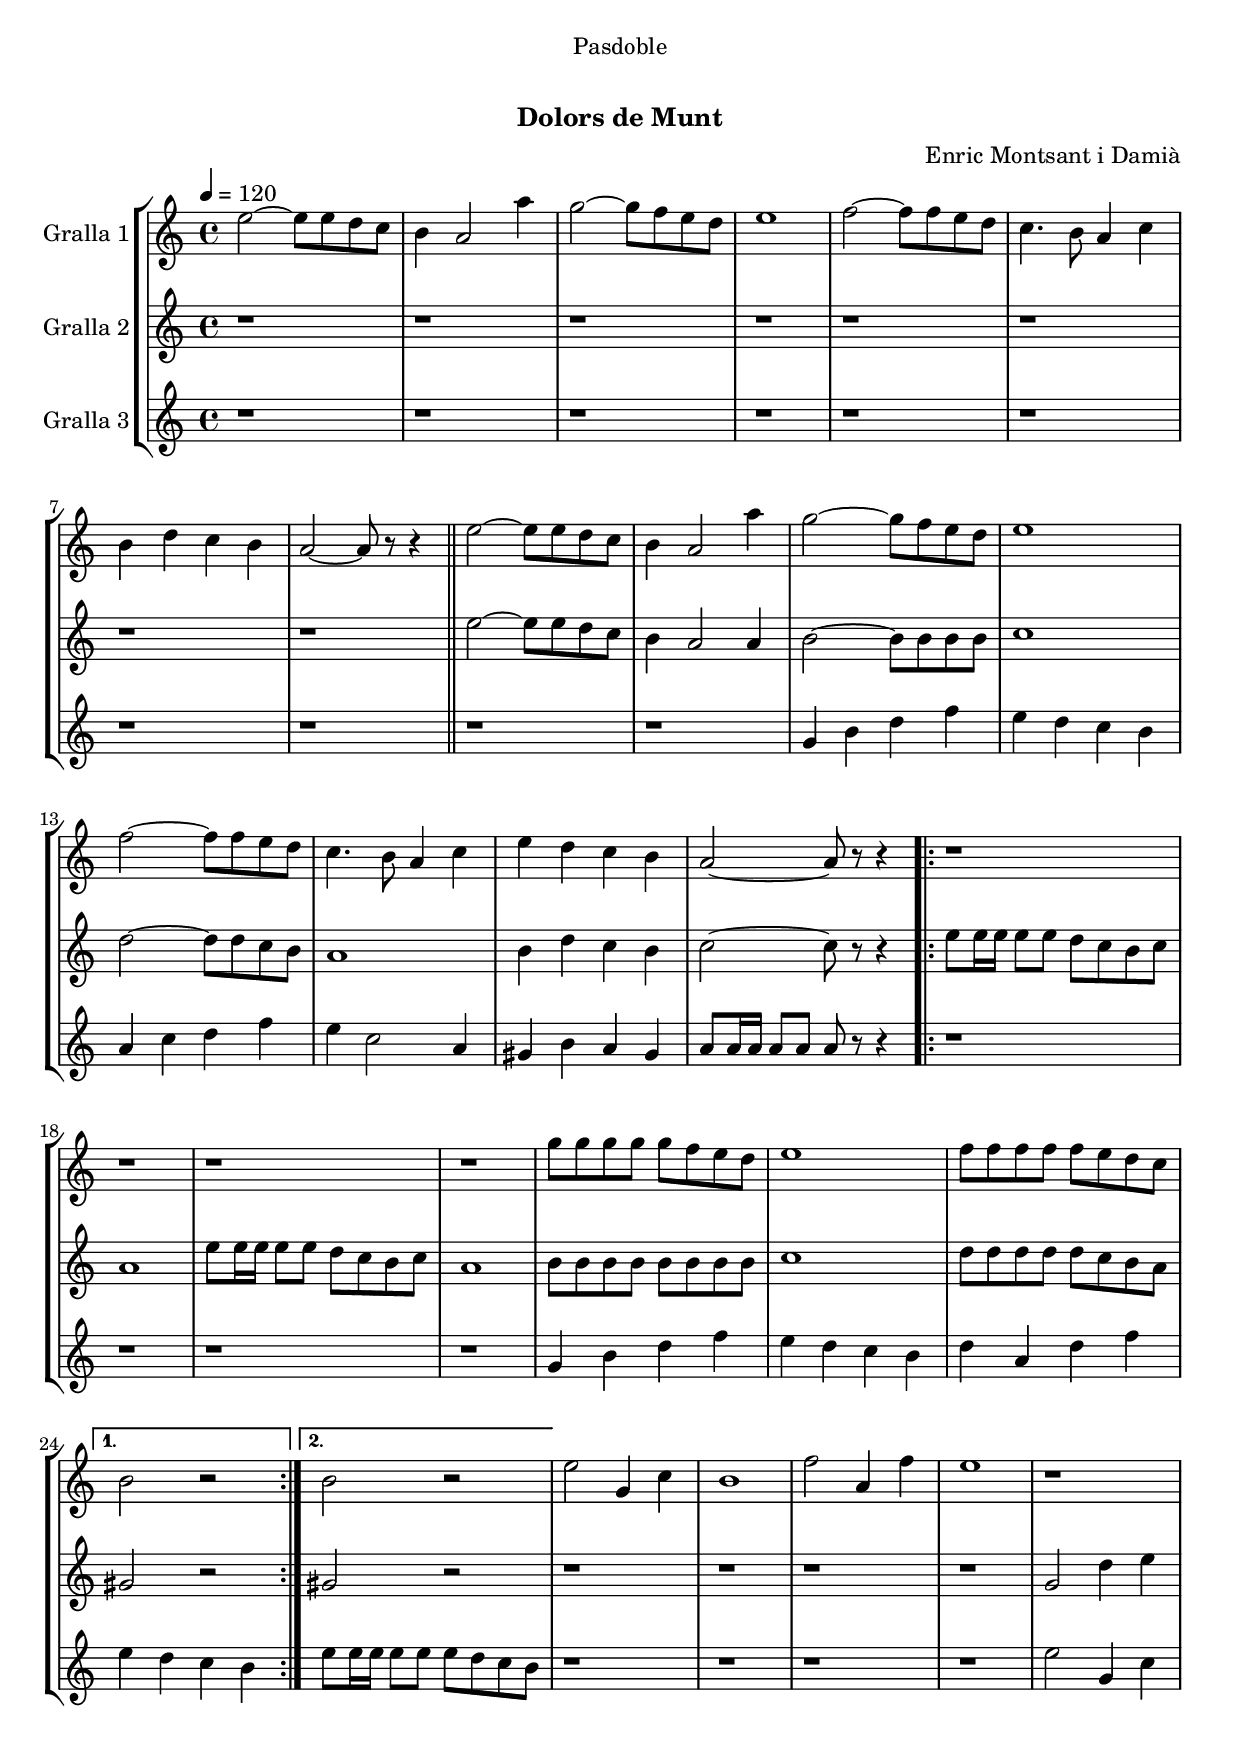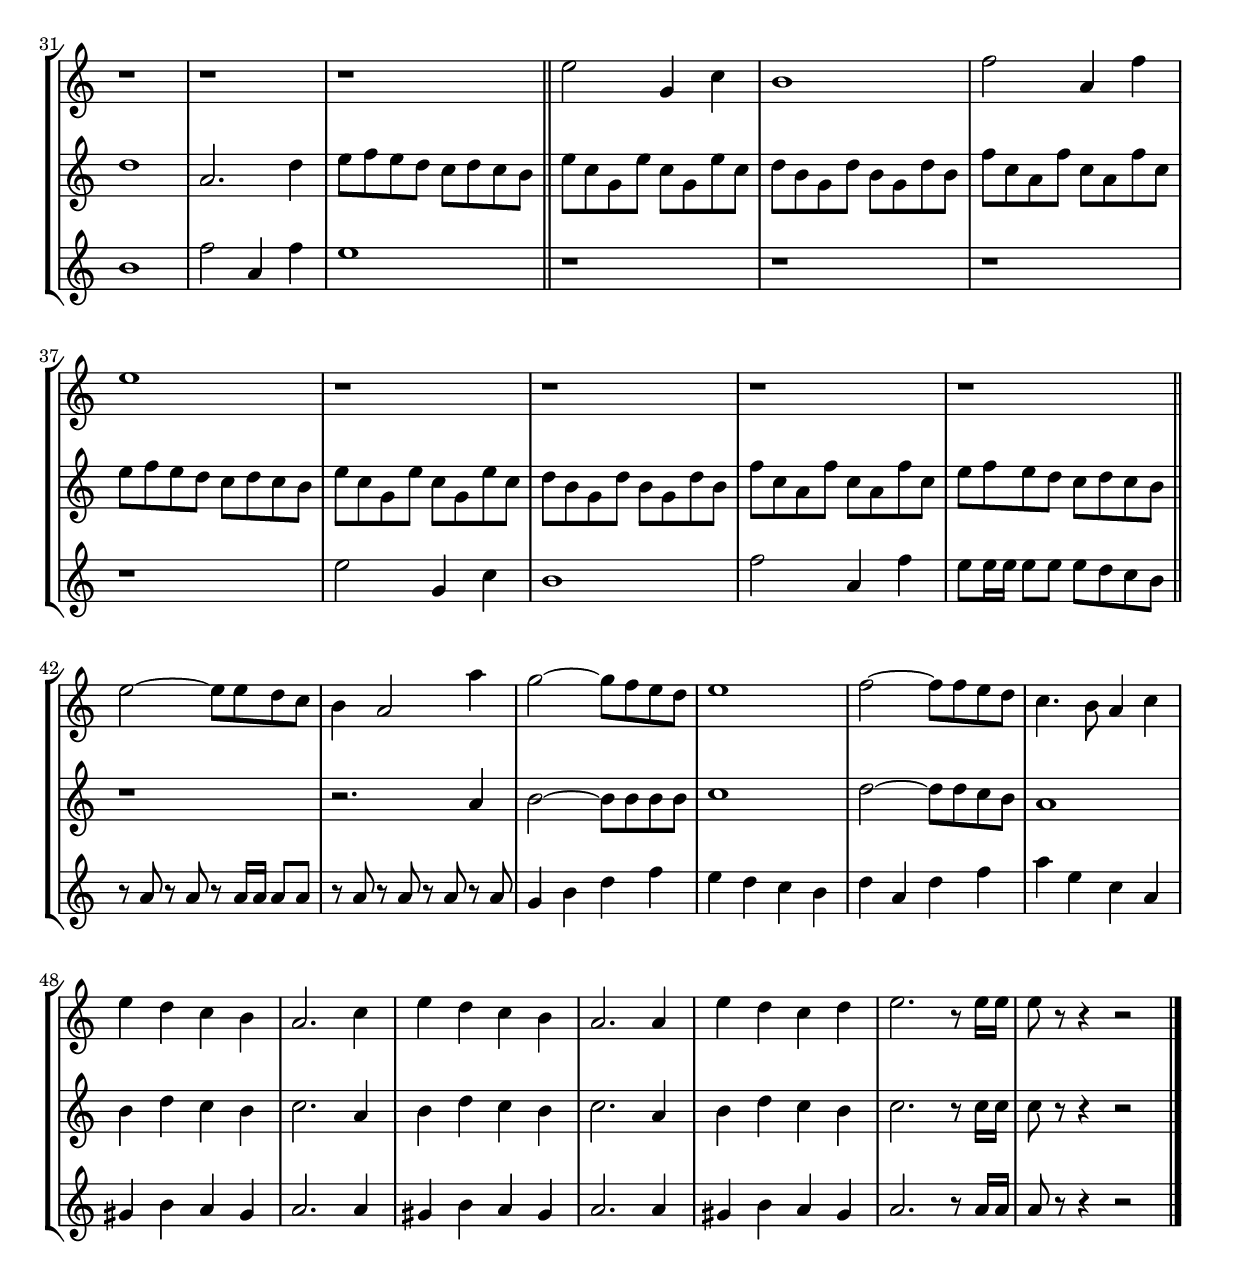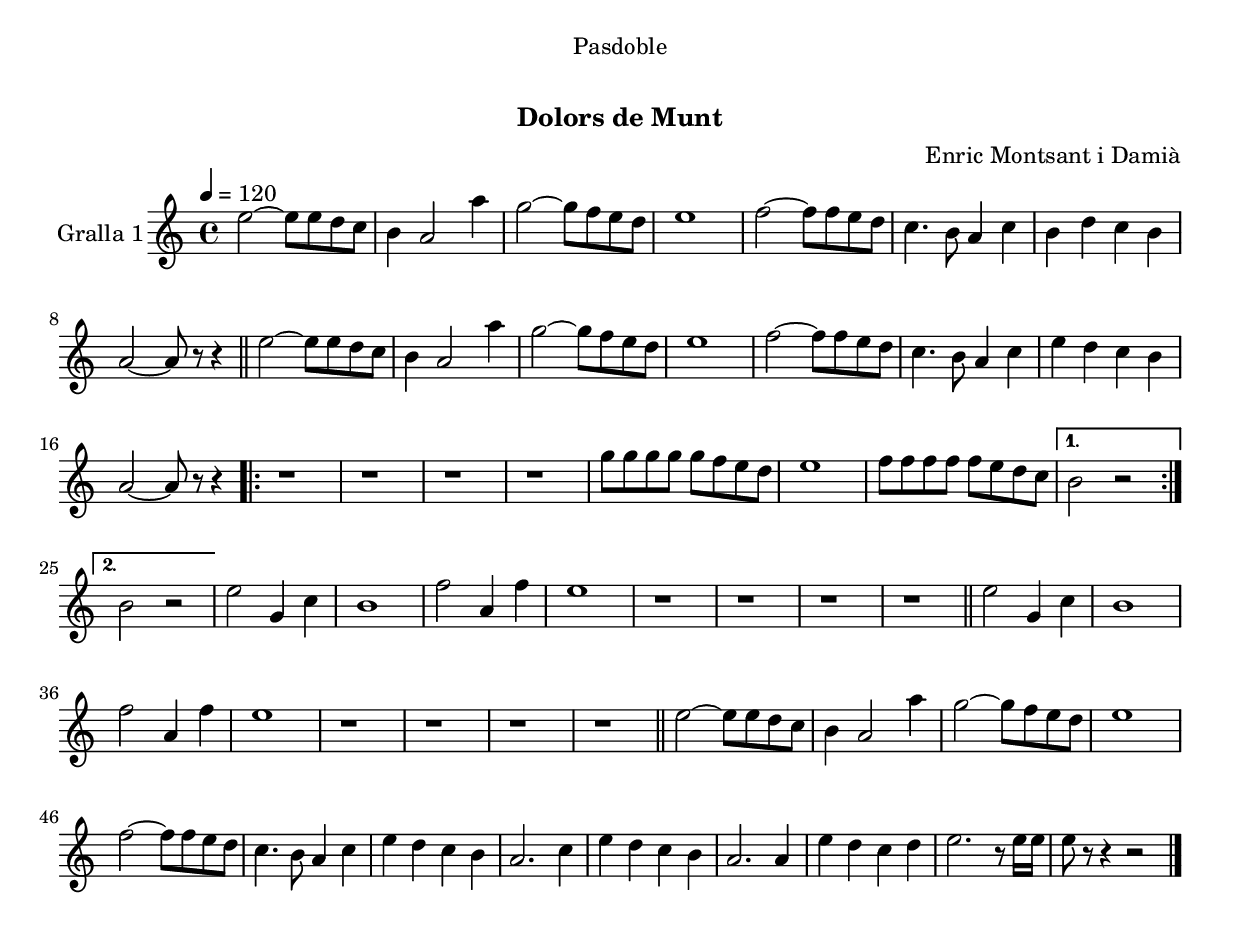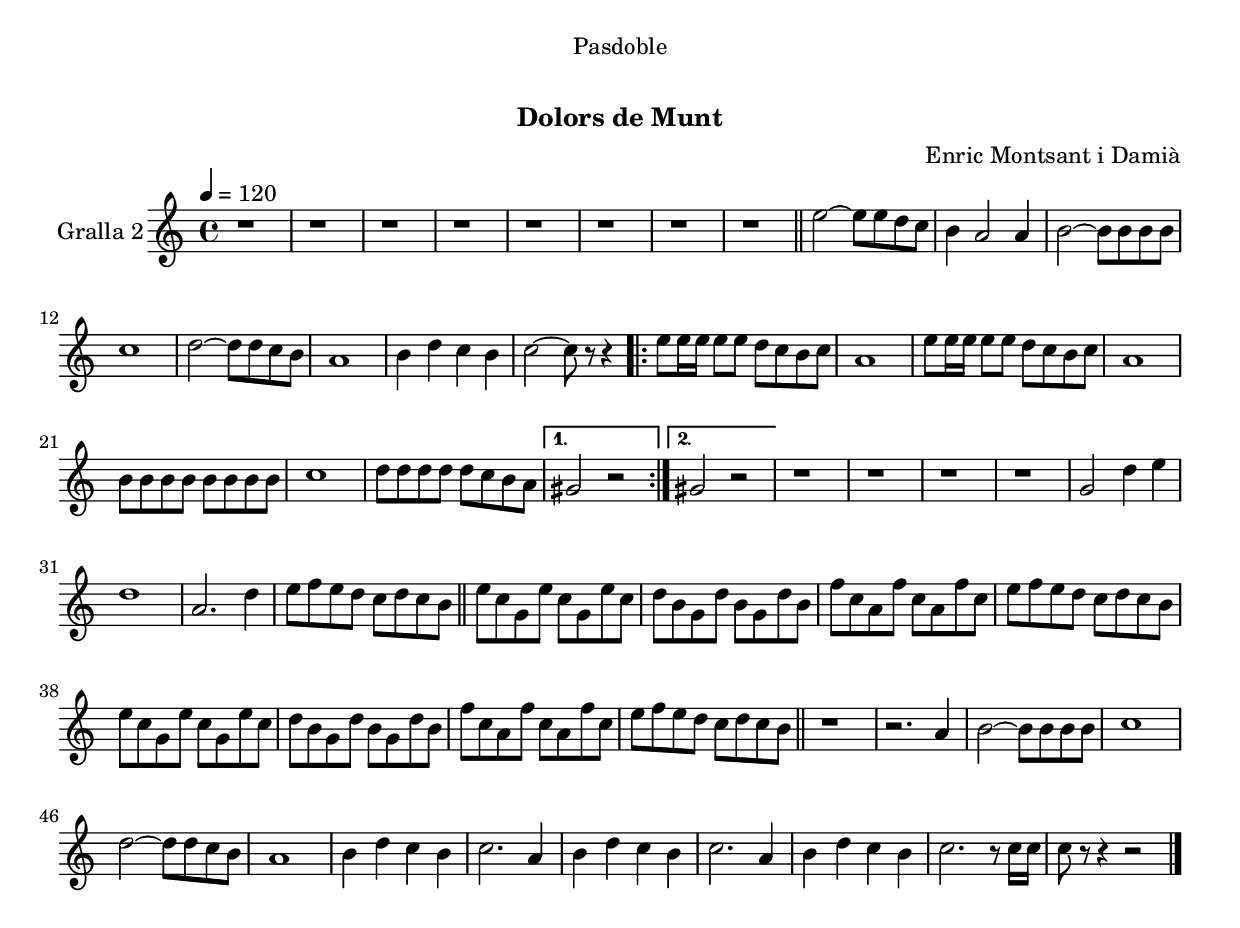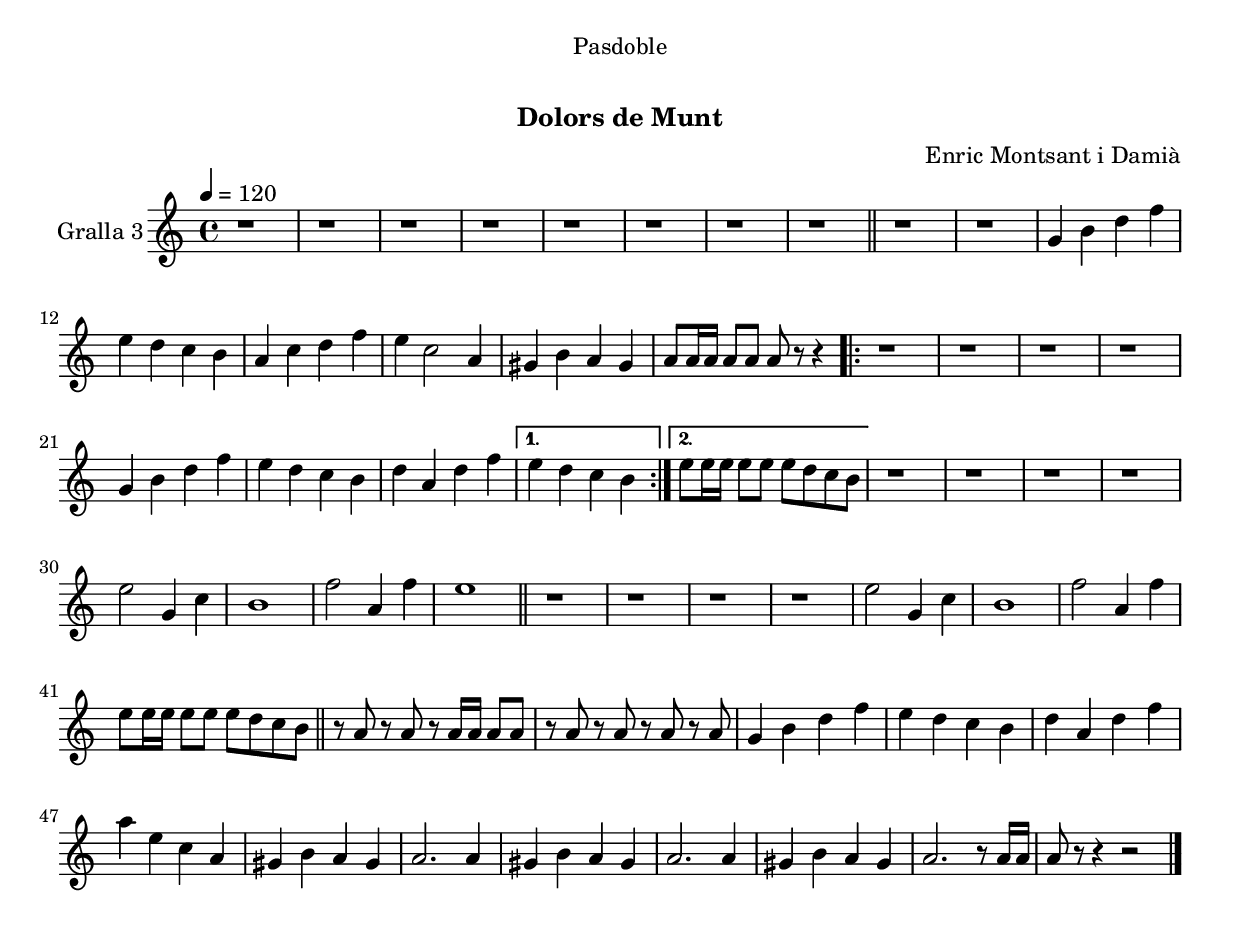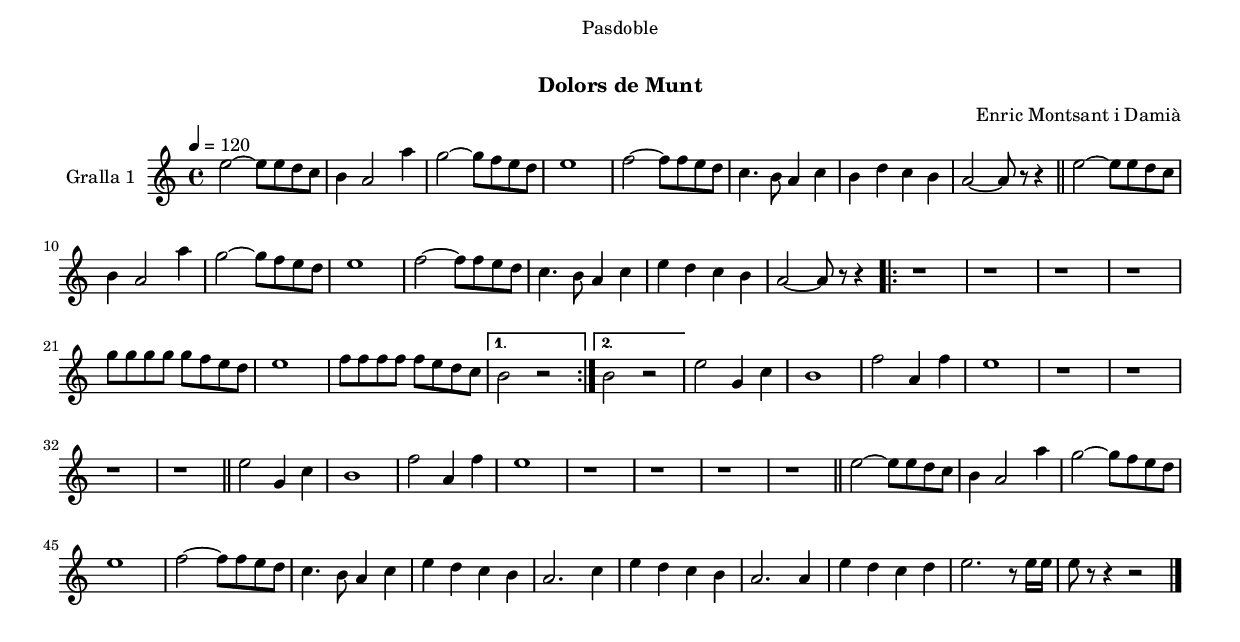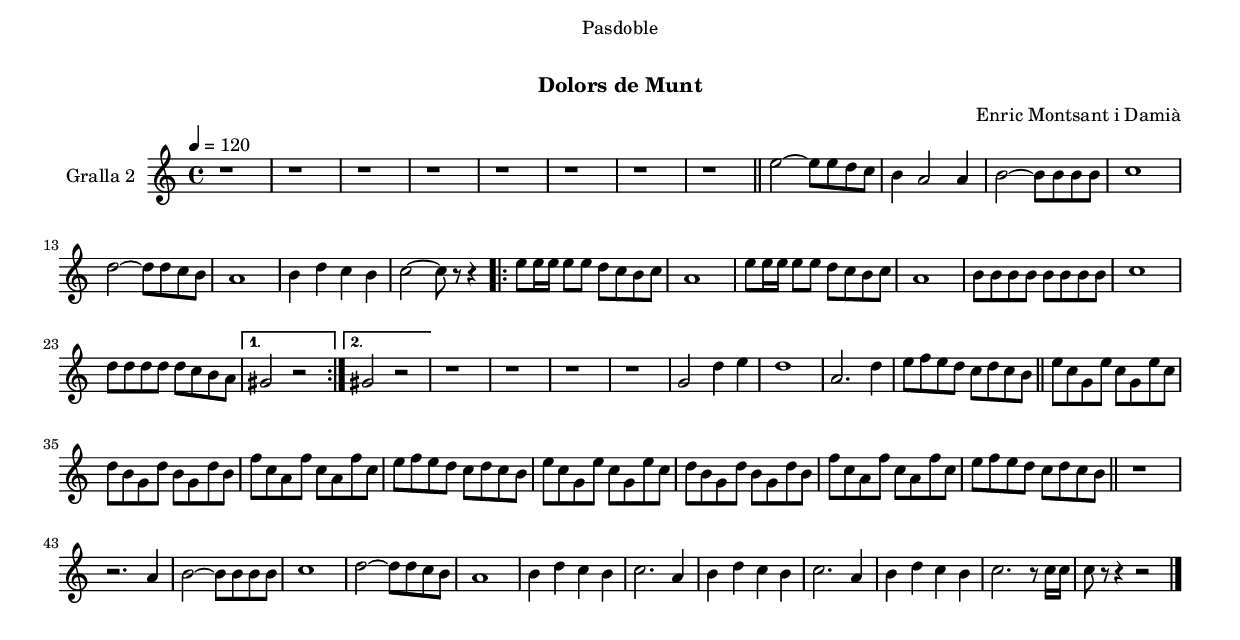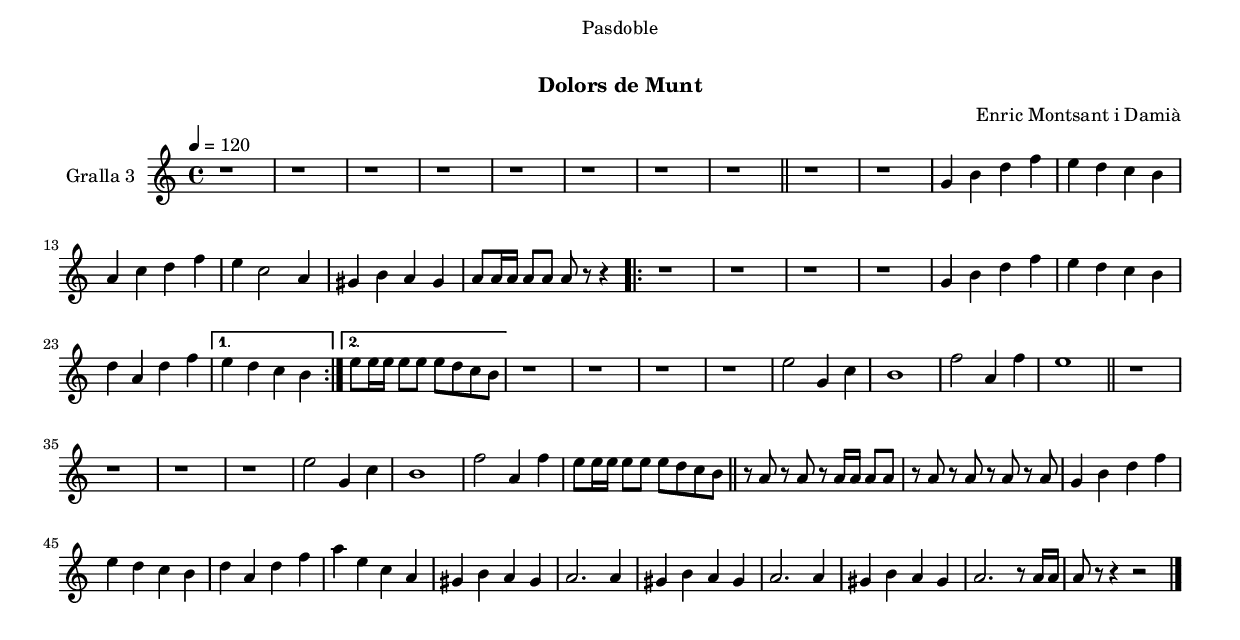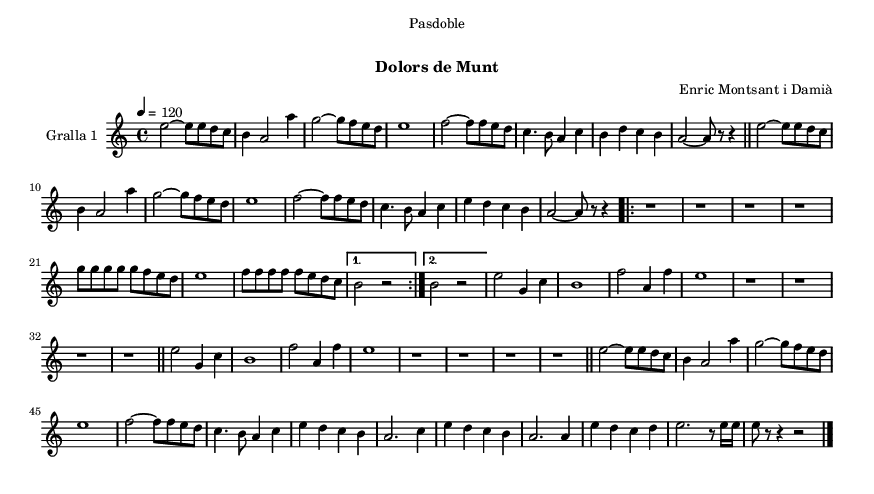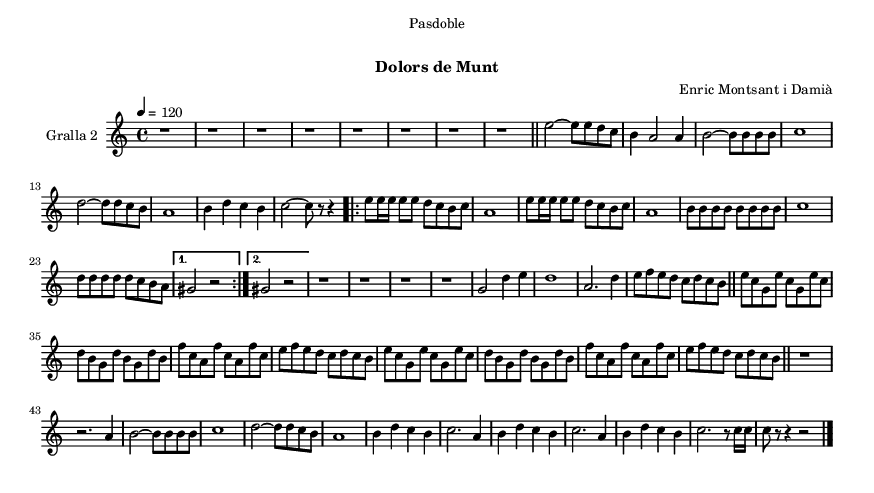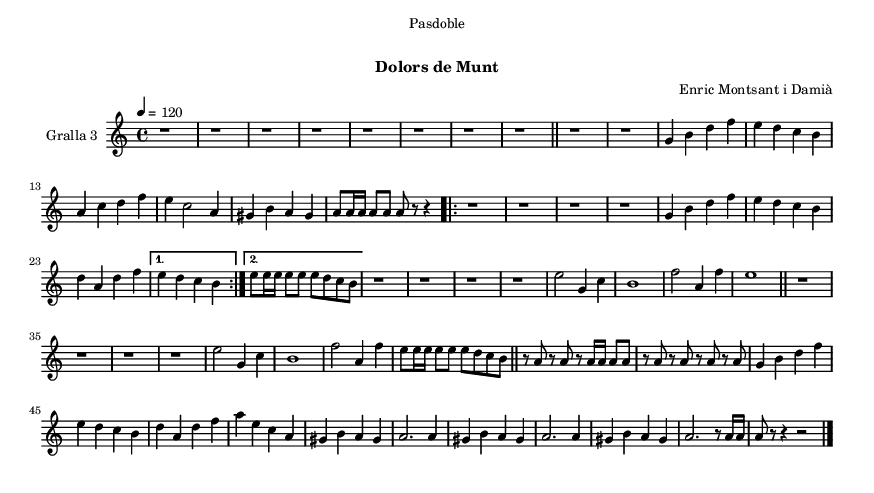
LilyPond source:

\version "2.16.0"

\header {
  dedication="Pasdoble"
  title="   "
  subtitle="Dolors de Munt"
  subsubtitle=""
  poet=""
  meter=""
  piece=""
  composer="Enric Montsant i Damià"
  arranger=""
  opus=""
  instrument=""
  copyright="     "
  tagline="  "
}

liniaroAa =
\relative e''
{
  \tempo 4=120
  \clef treble
  \key c \major
  \time 4/4
  e2 ~ e8 e d c  |
  b4 a2 a'4  |
  g2 ~ g8 f e d  |
  e1  |
  %05
  f2 ~ f8 f e d  |
  c4. b8 a4 c  |
  b4 d c b  |
  a2 ~ a8 r r4  \bar "||"
  e'2 ~ e8 e d c  |
  %10
  b4 a2 a'4  |
  g2 ~ g8 f e d  |
  e1  |
  f2 ~ f8 f e d  |
  c4. b8 a4 c  |
  %15
  e4 d c b  |
  a2 ~ a8 r r4  |
  \repeat volta 2 { r1  |
  r1  |
  r1  |
  %20
  r1  |
  g'8 g g g g f e d  |
  e1  |
  f8 f f f f e d c }
  \alternative { { b2 r }
  %25
  { b2 r } }
  e2 g,4 c  |
  b1  |
  f'2 a,4 f'  |
  e1  |
  %30
  r1  |
  r1  |
  r1  |
  r1  \bar "||"
  e2 g,4 c  |
  %35
  b1  |
  f'2 a,4 f'  |
  e1  |
  r1  |
  r1  |
  %40
  r1  |
  r1  \bar "||"
  e2 ~ e8 e d c  |
  b4 a2 a'4  |
  g2 ~ g8 f e d  |
  %45
  e1  |
  f2 ~ f8 f e d  |
  c4. b8 a4 c  |
  e4 d c b  |
  a2. c4  |
  %50
  e4 d c b  |
  a2. a4  |
  e'4 d c d  |
  e2. r8 e16 e  |
  e8 r r4 r2  \bar "|."
}

liniaroAb =
\relative e''
{
  \tempo 4=120
  \clef treble
  \key c \major
  \time 4/4
  r1  |
  r1  |
  r1  |
  r1  |
  %05
  r1  |
  r1  |
  r1  |
  r1  \bar "||"
  e2 ~ e8 e d c  |
  %10
  b4 a2 a4  |
  b2 ~ b8 b b b  |
  c1  |
  d2 ~ d8 d c b  |
  a1  |
  %15
  b4 d c b  |
  c2 ~ c8 r r4  |
  \repeat volta 2 { e8 e16 e e8 e d c b c  |
  a1  |
  e'8 e16 e e8 e d c b c  |
  %20
  a1  |
  b8 b b b b b b b  |
  c1  |
  d8 d d d d c b a }
  \alternative { { gis2 r }
  %25
  { gis2 r } }
  r1  |
  r1  |
  r1  |
  r1  |
  %30
  g2 d'4 e  |
  d1  |
  a2. d4  |
  e8 f e d c d c b  \bar "||"
  e8 c g e' c g e' c  |
  %35
  d8 b g d' b g d' b  |
  f'8 c a f' c a f' c  |
  e8 f e d c d c b  |
  e8 c g e' c g e' c  |
  d8 b g d' b g d' b  |
  %40
  f'8 c a f' c a f' c  |
  e8 f e d c d c b  \bar "||"
  r1  |
  r2. a4  |
  b2 ~ b8 b b b  |
  %45
  c1  |
  d2 ~ d8 d c b  |
  a1  |
  b4 d c b  |
  c2. a4  |
  %50
  b4 d c b  |
  c2. a4  |
  b4 d c b  |
  c2. r8 c16 c  |
  c8 r r4 r2  \bar "|."
}

liniaroAc =
\relative g'
{
  \tempo 4=120
  \clef treble
  \key c \major
  \time 4/4
  r1  |
  r1  |
  r1  |
  r1  |
  %05
  r1  |
  r1  |
  r1  |
  r1  \bar "||"
  r1  |
  %10
  r1  |
  g4 b d f  |
  e4 d c b  |
  a4 c d f  |
  e4 c2 a4  |
  %15
  gis4 b a gis  |
  a8 a16 a a8 a a r r4  |
  \repeat volta 2 { r1  |
  r1  |
  r1  |
  %20
  r1  |
  g4 b d f  |
  e4 d c b  |
  d4 a d f }
  \alternative { { e4 d c b }
  %25
  { e8 e16 e e8 e e d c b } }
  r1  |
  r1  |
  r1  |
  r1  |
  %30
  e2 g,4 c  |
  b1  |
  f'2 a,4 f'  |
  e1  \bar "||"
  r1  |
  %35
  r1  |
  r1  |
  r1  |
  e2 g,4 c  |
  b1  |
  %40
  f'2 a,4 f'  |
  e8 e16 e e8 e e d c b  \bar "||"
  r8 a r a r a16 a a8 a  |
  r8 a r a r a r a  |
  g4 b d f  |
  %45
  e4 d c b  |
  d4 a d f  |
  a4 e c a  |
  gis4 b a gis  |
  a2. a4  |
  %50
  gis4 b a gis  |
  a2. a4  |
  gis4 b a gis  |
  a2. r8 a16 a  |
  a8 r r4 r2  \bar "|."
}

\book {

\paper {
  print-page-number = false
  #(set-paper-size "a4")
  #(layout-set-staff-size 20)
}

\bookpart {
  \score {
    \new StaffGroup {
      \override Score.RehearsalMark #'self-alignment-X = #LEFT
      <<
        \new Staff \with {instrumentName = #"Gralla 1" } \liniaroAa
        \new Staff \with {instrumentName = #"Gralla 2" } \liniaroAb
        \new Staff \with {instrumentName = #"Gralla 3" } \liniaroAc
      >>
    }
    \layout {}
  }\score { \unfoldRepeats
    \new StaffGroup {
      \override Score.RehearsalMark #'self-alignment-X = #LEFT
      <<
        \new Staff \with {instrumentName = #"Gralla 1" } \liniaroAa
        \new Staff \with {instrumentName = #"Gralla 2" } \liniaroAb
        \new Staff \with {instrumentName = #"Gralla 3" } \liniaroAc
      >>
    }
    \midi {}
  }
}

\bookpart {
  \header {}
  \score {
    \new StaffGroup {
      \override Score.RehearsalMark #'self-alignment-X = #LEFT
      <<
        \new Staff \with {instrumentName = #"Gralla 1" } \liniaroAa
      >>
    }
    \layout {}
  }\score { \unfoldRepeats
    \new StaffGroup {
      \override Score.RehearsalMark #'self-alignment-X = #LEFT
      <<
        \new Staff \with {instrumentName = #"Gralla 1" } \liniaroAa
      >>
    }
    \midi {}
  }
}

\bookpart {
  \header {}
  \score {
    \new StaffGroup {
      \override Score.RehearsalMark #'self-alignment-X = #LEFT
      <<
        \new Staff \with {instrumentName = #"Gralla 2" } \liniaroAb
      >>
    }
    \layout {}
  }\score { \unfoldRepeats
    \new StaffGroup {
      \override Score.RehearsalMark #'self-alignment-X = #LEFT
      <<
        \new Staff \with {instrumentName = #"Gralla 2" } \liniaroAb
      >>
    }
    \midi {}
  }
}

\bookpart {
  \header {}
  \score {
    \new StaffGroup {
      \override Score.RehearsalMark #'self-alignment-X = #LEFT
      <<
        \new Staff \with {instrumentName = #"Gralla 3" } \liniaroAc
      >>
    }
    \layout {}
  }\score { \unfoldRepeats
    \new StaffGroup {
      \override Score.RehearsalMark #'self-alignment-X = #LEFT
      <<
        \new Staff \with {instrumentName = #"Gralla 3" } \liniaroAc
      >>
    }
    \midi {}
  }
}

}

\book {

\paper {
  print-page-number = false
  #(set-paper-size "a5landscape")
  #(layout-set-staff-size 16)
  #(define output-suffix "a5")
}

\bookpart {
  \header {}
  \score {
    \new StaffGroup {
      \override Score.RehearsalMark #'self-alignment-X = #LEFT
      <<
        \new Staff \with {instrumentName = #"Gralla 1" } \liniaroAa
      >>
    }
    \layout {}
  }
}

\bookpart {
  \header {}
  \score {
    \new StaffGroup {
      \override Score.RehearsalMark #'self-alignment-X = #LEFT
      <<
        \new Staff \with {instrumentName = #"Gralla 2" } \liniaroAb
      >>
    }
    \layout {}
  }
}

\bookpart {
  \header {}
  \score {
    \new StaffGroup {
      \override Score.RehearsalMark #'self-alignment-X = #LEFT
      <<
        \new Staff \with {instrumentName = #"Gralla 3" } \liniaroAc
      >>
    }
    \layout {}
  }
}

}

\book {

\paper {
  print-page-number = false
  #(set-paper-size "a6landscape")
  #(layout-set-staff-size 12)
  #(define output-suffix "a6")
}

\bookpart {
  \header {}
  \score {
    \new StaffGroup {
      \override Score.RehearsalMark #'self-alignment-X = #LEFT
      <<
        \new Staff \with {instrumentName = #"Gralla 1" } \liniaroAa
      >>
    }
    \layout {}
  }
}

\bookpart {
  \header {}
  \score {
    \new StaffGroup {
      \override Score.RehearsalMark #'self-alignment-X = #LEFT
      <<
        \new Staff \with {instrumentName = #"Gralla 2" } \liniaroAb
      >>
    }
    \layout {}
  }
}

\bookpart {
  \header {}
  \score {
    \new StaffGroup {
      \override Score.RehearsalMark #'self-alignment-X = #LEFT
      <<
        \new Staff \with {instrumentName = #"Gralla 3" } \liniaroAc
      >>
    }
    \layout {}
  }
}

}

